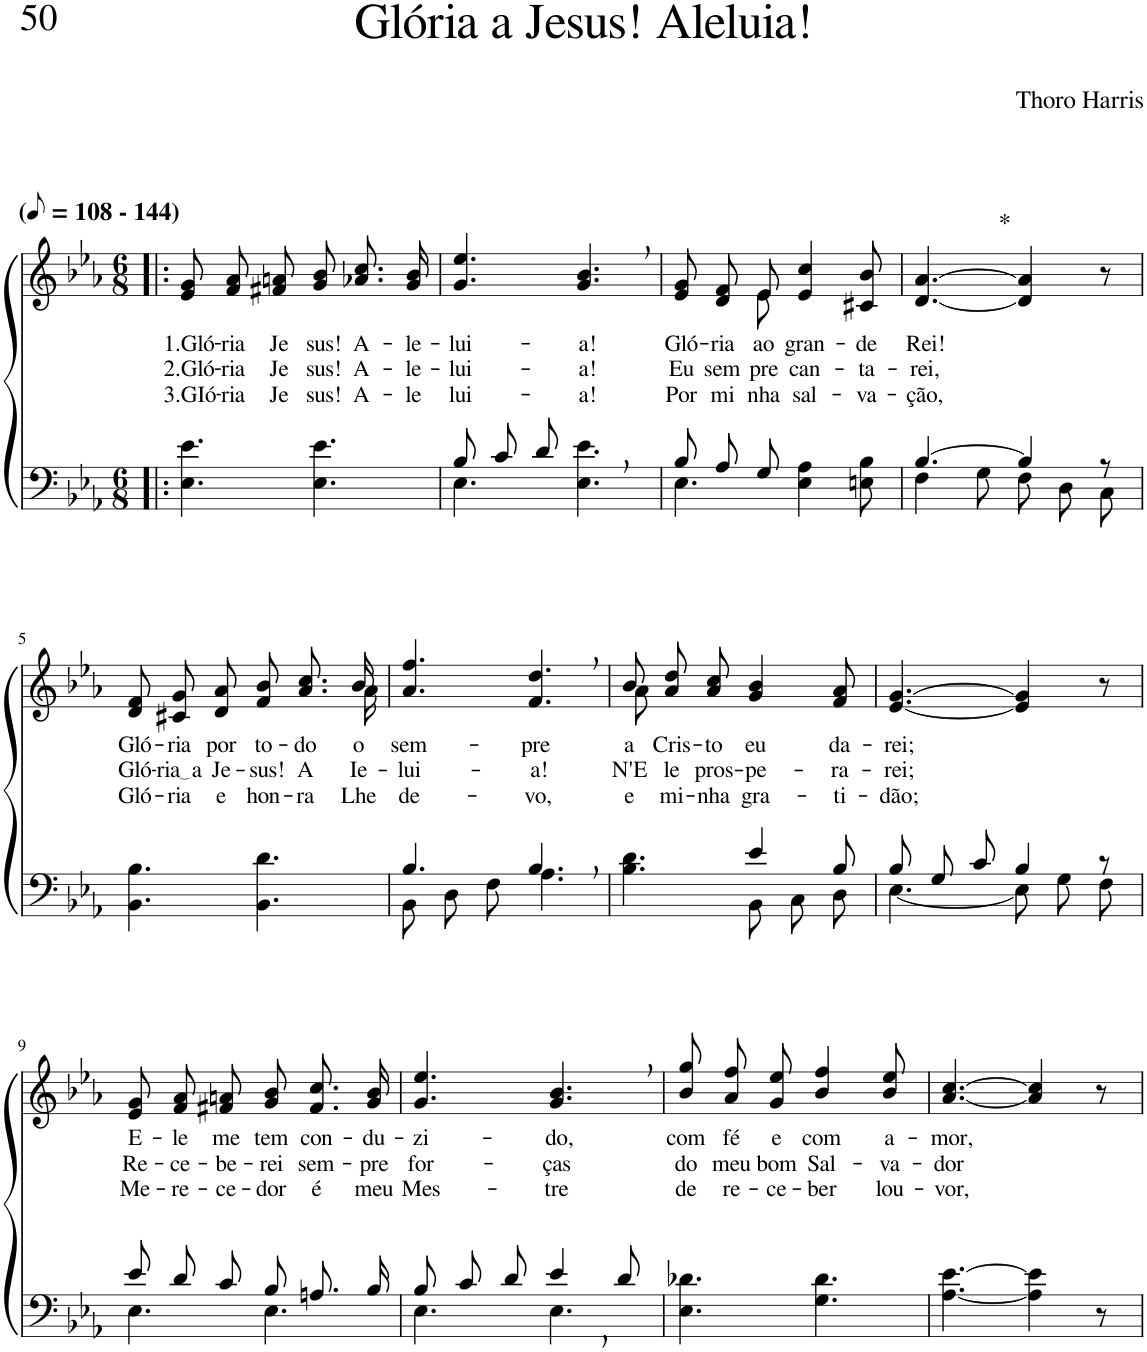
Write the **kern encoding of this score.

**kern	**kern	**text	**text	**text	**harte
*part2	*part1	*part1	*part1	*part1	*part1
*staff2	*staff1	*staff1	*staff1	*staff1	*
*I"Parte III e IV	*I"Parte I e II	*	*	*	*
*clefF4	*clefG2	*	*	*	*
*Trd2c3	*Trd2c3	*	*	*	*
*k[b-e-a-]	*k[b-e-a-]	*	*	*	*
*M6/8	*M6/8	*	*	*	*
*MM54	*MM54	*	*	*	*
=1!|:	=1!|:	=1!|:	=1!|:	=1!|:	=1!|:
!	!LO:TX:a:B:t=(	!	!	!	!
!	!LO:TX:a:B:t=- 144)	!	!	!	!
!	!	!LO:LY:b	!LO:LY:b	!LO:LY:b	!
4.E-\ 4.e-\	8e-/ 8g/L	1.Gló-	2.Gló-	3.GIó-	.
!	!	!LO:LY:b	!LO:LY:b	!LO:LY:b	!
.	8f/ 8a-/	-ria	-ria	-ria	.
!	!	!LO:LY:b	!LO:LY:b	!LO:LY:b	!
.	8f#X/ 8an/J	Je	Je	Je	.
!	!	!LO:LY:b	!LO:LY:b	!LO:LY:b	!
4.E-\ 4.e-\	8g/ 8b-/L	sus!	sus!	sus!	.
!	!	!LO:LY:b	!LO:LY:b	!LO:LY:b	!
.	8.a-X/ 8.cc/	A-	A-	A-	.
!	!	!LO:LY:b	!LO:LY:b	!LO:LY:b	!
.	16g/ 16b-/Jk	-le-	-le-	-le	.
=2	=2	=2	=2	=2	=2
*^	*	*	*	*	*
!	!	!	!LO:LY:b	!LO:LY:b	!LO:LY:b	!
8B-/L	4.E-\	4.g/ 4.ee-/	-lui-	-lui-	lui-	.
8c/	.	.	.	.	.	.
8d/J	.	.	.	.	.	.
!	!	!	!LO:LY:b	!LO:LY:b	!LO:LY:b	!
8ryy	4.E-\ 4.e-\	4.g/, 4.b-/,	-a!	-a!	-a!	.
4ryy	.	.	.	.	.	.
=3	=3	=3	=3	=3	=3	=3
!	!	!	!LO:LY:b	!LO:LY:b	!LO:LY:b	!
*	*	*^	*	*	*	*
8B-/L	4.E-\	8e-/ 8g/L	4ryy	Gló-	Eu	Por	.
!	!	!	!	!LO:LY:b	!LO:LY:b	!LO:LY:b	!
8A-/	.	8d/ 8f/	.	-ria	sem-	mi-	.
!	!	!	!	!LO:LY:b	!LO:LY:b	!LO:LY:b	!
8G/J	.	8e-/J	8e-\	ao	-pre	-nha	.
!	!	!	!	!LO:LY:b	!LO:LY:b	!LO:LY:b	!
8ryy	4E-\ 4A-\	4e-/ 4cc/	4.ryy	gran-	can-	sal-	.
4ryy	.	.	.	.	.	.	.
!	!	!	!	!LO:LY:b	!LO:LY:b	!LO:LY:b	!
.	8En\ 8B-\	8c#X/ 8b-/	.	-de	-ta-	-va-	.
*	*	*v	*v	*	*	*	*
=4	=4	=4	=4	=4	=4	=4
!	!	!	!LO:LY:b	!LO:LY:b	!LO:LY:b	!LO:H:kt=*
[4.B-/	4F\	[4.d/ [4.a-/	Rei!	-rei,	-ção,	N
.	8G\	.	.	.	.	.
4B-/]	8F\L	4d/] 4a-/]	.	.	.	.
.	8D\	.	.	.	.	.
8r	8C\J	8r	.	.	.	.
!!LO:LB:g=z
=5	=5	=5	=5	=5	=5	=5
*	*	*^	*	*	*	*
!	!	!	!	!LO:LY:b	!LO:LY:b	!LO:LY:b	!
*v	*v	*	*	*	*	*	*
4.BB-\ 4.B-\	2ryy	8d/ 8f/L	Gló-	Gló-	Gló-	.
!	!	!	!LO:LY:b	!LO:LY:b	!LO:LY:b	!
.	.	8c#X/ 8g/	-ria	ria a	-ria	.
!	!	!	!LO:LY:b	!LO:LY:b	!LO:LY:b	!
.	.	8d/ 8a-/J	por	Je-	e	.
!	!	!	!LO:LY:b	!LO:LY:b	!LO:LY:b	!
4.BB-\ 4.d\	.	8f/ 8b-/L	to-	-sus!	hon-	.
!	!	!	!LO:LY:b	!LO:LY:b	!LO:LY:b	!
.	8.ryy	8.a-/ 8.cc/	-do	A-	-ra	.
!	!	!	!LO:LY:b	!LO:LY:b	!LO:LY:b	!
.	16a-\	16b-/Jk	o	-Ie-	Lhe	.
=6	=6	=6	=6	=6	=6	=6
*^	*	*	*	*	*	*
!	!	!	!	!LO:LY:b	!LO:LY:b	!LO:LY:b	!
*	*	*v	*v	*	*	*	*
4.B-/	8BB-\L	4.a-/ 4.ff/	sem-	-lui-	de-	.
.	8D\	.	.	.	.	.
.	8F\J	.	.	.	.	.
!	!	!	!LO:LY:b	!LO:LY:b	!LO:LY:b	!
4.B-,/	4.A-\	4.f/, 4.dd/,	-pre	-a!	-vo,	.
=7	=7	=7	=7	=7	=7	=7
*	*	*^	*	*	*	*
!	!	!	!	!LO:LY:b	!LO:LY:b	!LO:LY:b	!
4.ryy	4.B-\ 4.d\	8b-\L	8a-\	a	N'E-	e	.
!	!	!	!	!LO:LY:b	!LO:LY:b	!LO:LY:b	!
.	.	8a-\ 8dd\	2ryy	Cris-	-le	mi-	.
!	!	!	!	!LO:LY:b	!LO:LY:b	!LO:LY:b	!
.	.	8a-\ 8cc\J	.	-to	pros-	-nha	.
!	!	!	!	!LO:LY:b	!LO:LY:b	!LO:LY:b	!
4e-/	8BB-\L	4g/ 4b-/	.	eu	-pe-	gra-	.
.	8C\	.	.	.	.	.	.
!	!	!	!	!LO:LY:b	!LO:LY:b	!LO:LY:b	!
8B-/	8D\J	8f/ 8a-/	8ryy	da-	-ra-	-ti-	.
=8	=8	=8	=8	=8	=8	=8	=8
!	!	!	!	!LO:LY:b	!LO:LY:b	!LO:LY:b	!
*	*	*v	*v	*	*	*	*
8B-/L	[4.E-\	[4.e-/ [4.g/	-rei;	-rei;	-dão;	.
8G/	.	.	.	.	.	.
8c/J	.	.	.	.	.	.
4B-/	8E-\L]	4e-/] 4g/]	.	.	.	.
.	8G\	.	.	.	.	.
8r	8F\J	8r	.	.	.	.
!!LO:LB:g=z
=9	=9	=9	=9	=9	=9	=9
!	!	!	!LO:LY:b	!LO:LY:b	!LO:LY:b	!
8e-/L	4.E-\	8e-/ 8g/L	E-	Re-	Me-	.
!	!	!	!LO:LY:b	!LO:LY:b	!LO:LY:b	!
8d/	.	8f/ 8a-/	-le	-ce-	-re-	.
!	!	!	!LO:LY:b	!LO:LY:b	!LO:LY:b	!
8c/J	.	8f#X/ 8an/J	me	-be-	-ce-	.
!	!	!	!LO:LY:b	!LO:LY:b	!LO:LY:b	!
8B-/L	4.E-\	8g/ 8b-/L	tem	-rei	-dor	.
!	!	!	!LO:LY:b	!LO:LY:b	!LO:LY:b	!
8.An/	.	8.f#/ 8.cc/	con-	sem-	é	.
!	!	!	!LO:LY:b	!LO:LY:b	!LO:LY:b	!
16B-/Jk	.	16g/ 16b-/Jk	-du-	-pre	meu	.
=10	=10	=10	=10	=10	=10	=10
!	!	!	!LO:LY:b	!LO:LY:b	!LO:LY:b	!
8B-/L	4.E-\	4.g/ 4.ee-/	-zi-	for-	Mes-	.
8c/	.	.	.	.	.	.
8d/J	.	.	.	.	.	.
!	!	!	!LO:LY:b	!LO:LY:b	!LO:LY:b	!
4e-,/	4.E-\	4.g/, 4.b-/,	-do,	-ças	-tre	.
8d/	.	.	.	.	.	.
*v	*v	*	*	*	*	*
=11	=11	=11	=11	=11	=11
!	!	!LO:LY:b	!LO:LY:b	!LO:LY:b	!
4.E-\ 4.d-X\	8b-\ 8gg\L	com	do	de	.
!	!	!LO:LY:b	!LO:LY:b	!LO:LY:b	!
.	8a-\ 8ff\	fé	meu	re-	.
!	!	!LO:LY:b	!LO:LY:b	!LO:LY:b	!
.	8g\ 8ee-\J	e	bom	-ce-	.
!	!	!LO:LY:b	!LO:LY:b	!LO:LY:b	!
4.G\ 4.d-\	4b-/ 4ff/	com	Sal-	-ber	.
!	!	!LO:LY:b	!LO:LY:b	!LO:LY:b	!
.	8b-/ 8ee-/	a-	-va-	lou-	.
=12	=12	=12	=12	=12	=12
!	!	!LO:LY:b	!LO:LY:b	!LO:LY:b	!
[4.A-\ [4.e-\	[4.a-/ [4.cc/	-mor,	-dor	-vor,	.
4A-\] 4e-\]	4a-/] 4cc/]	.	.	.	.
8r	8r	.	.	.	.
=	=	=	=	=	=
*-	*-	*-	*-	*-	*-
